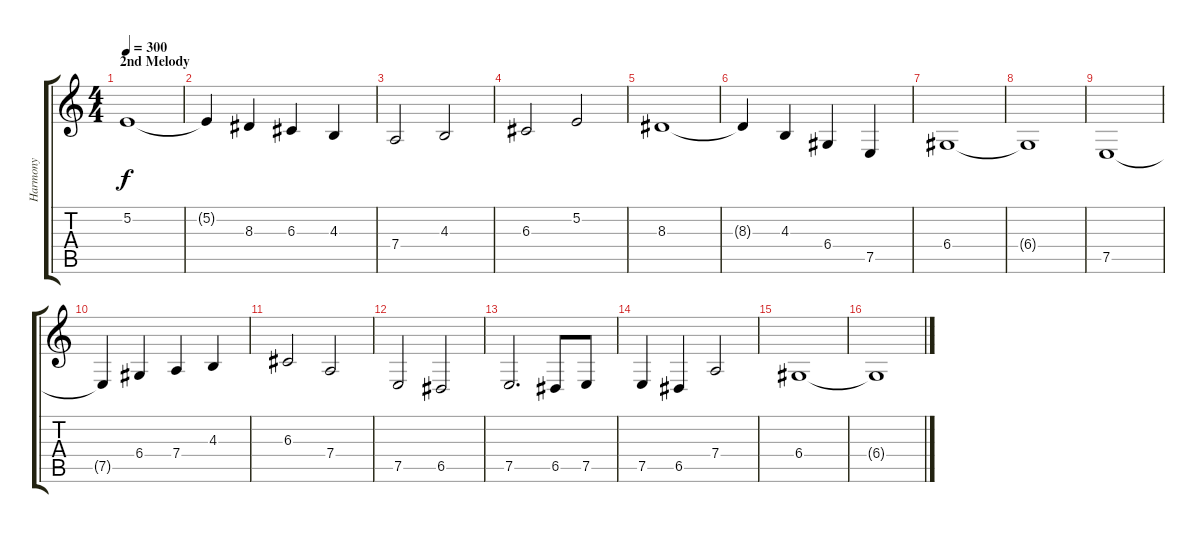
\track ("Harmony" "Harmony") {instrument lead2sawtooth}
\staff {score tabs}
\tuning (E4 B3 G3 D3 A2 E2) {hide}
\ts (4 4)
\section ("" "2nd Melody")
\tempo 300
\clef g2
\ks c
5.2.1{dy f} |
5.2{t}.4 8.3.4 6.3.4 4.3.4 |
7.4.2 4.3.2 |
6.3.2 5.2.2 |
8.3.1 |
8.3{t}.4 4.3.4 6.4.4 7.5.4 |
6.4.1 |
6.4{t}.1 |
7.5.1 |
7.5{t}.4 6.4.4 7.4.4 4.3.4 |
6.3.2 7.4.2 |
7.5.2 6.5.2 |
7.5.2{d} 6.5.8 7.5.8 |
7.5.4 6.5.4 7.4.2 |
6.4.1 |
6.4{t}.1
